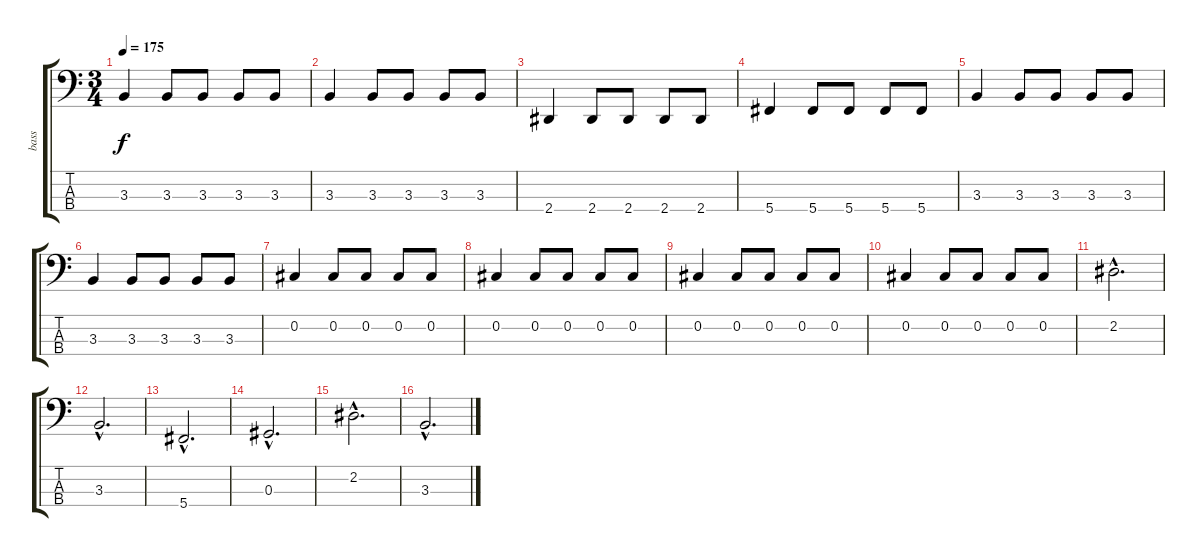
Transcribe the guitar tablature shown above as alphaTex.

\track ("bass" "bass") {instrument electricbassfinger}
\staff {score tabs}
\tuning (Gb2 Db2 Ab1 Db1) {hide}
\ts (3 4)
\tempo 175
\clef f4
\ks c
3.3.4{dy f} 3.3.8 3.3.8 3.3.8 3.3.8 |
3.3.4 3.3.8 3.3.8 3.3.8 3.3.8 |
2.4.4 2.4.8 2.4.8 2.4.8 2.4.8 |
5.4.4 5.4.8 5.4.8 5.4.8 5.4.8 |
3.3.4 3.3.8 3.3.8 3.3.8 3.3.8 |
3.3.4 3.3.8 3.3.8 3.3.8 3.3.8 |
0.2.4 0.2.8 0.2.8 0.2.8 0.2.8 |
0.2.4 0.2.8 0.2.8 0.2.8 0.2.8 |
0.2.4 0.2.8 0.2.8 0.2.8 0.2.8 |
0.2.4 0.2.8 0.2.8 0.2.8 0.2.8 |
2.2{hac}.2{d} |
3.3{hac}.2{d} |
5.4{hac}.2{d} |
0.3{hac}.2{d} |
2.2{hac}.2{d} |
3.3{hac}.2{d}
